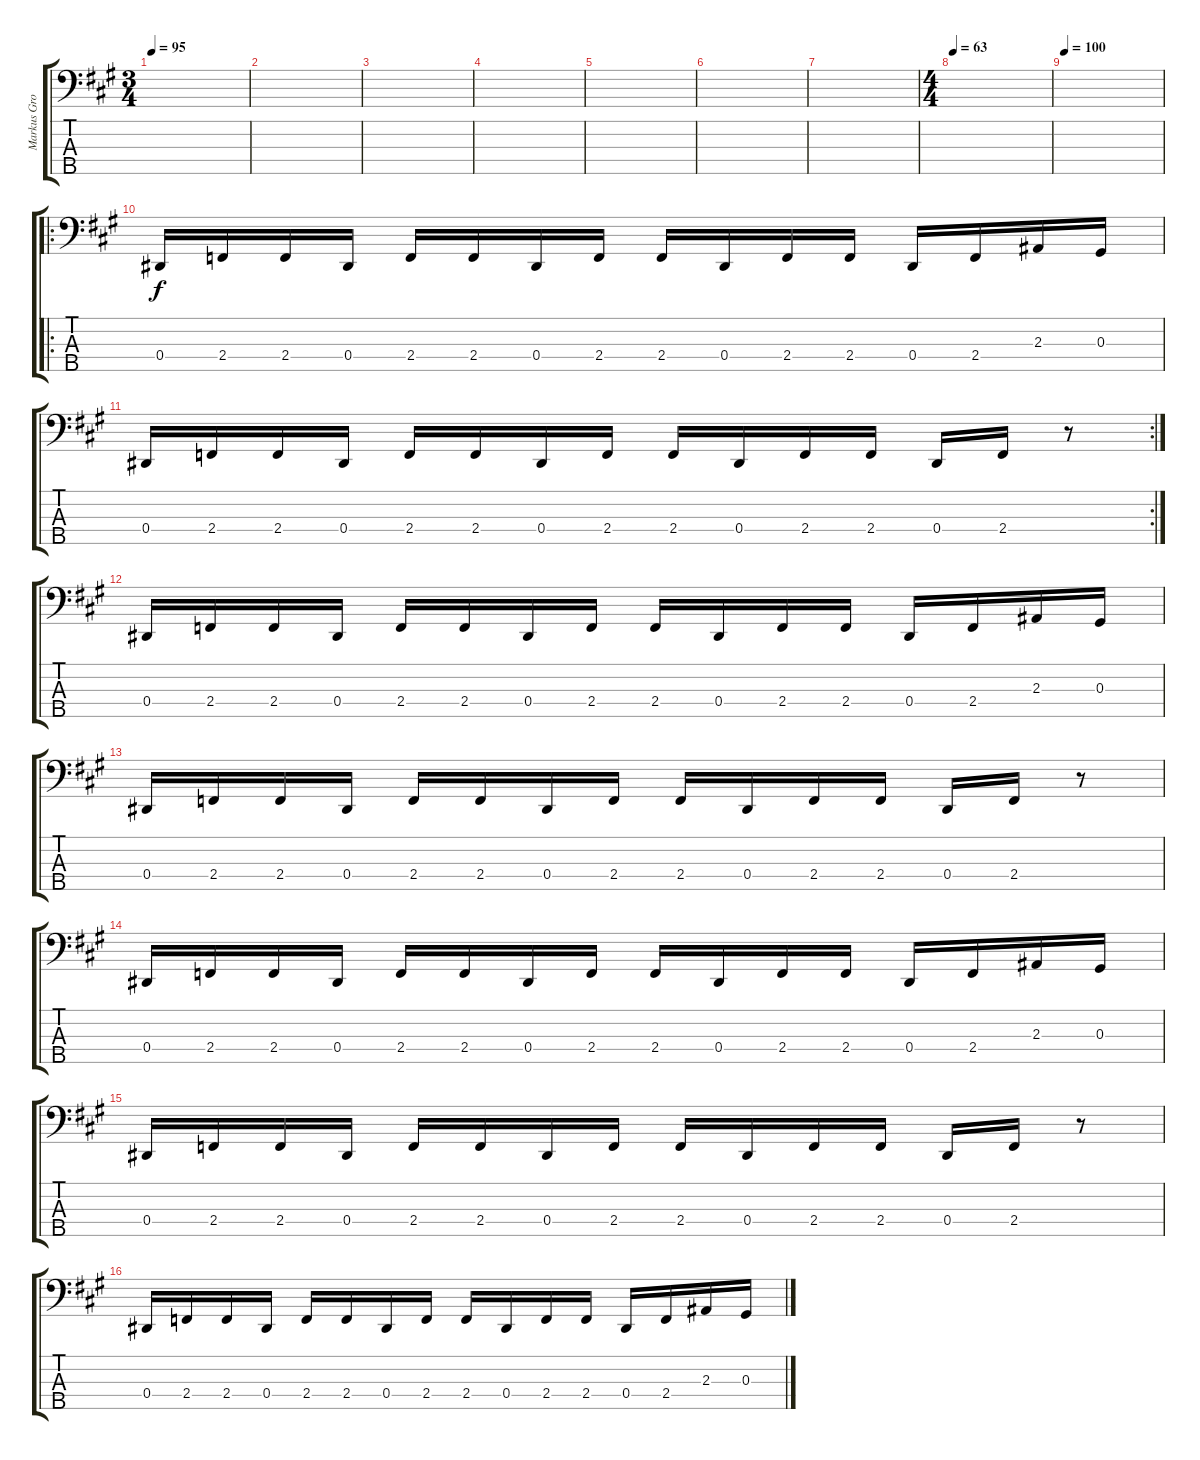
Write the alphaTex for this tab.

\track ("Markus Grosskopf" "Markus Gro") {instrument electricbassfinger}
\staff {score tabs}
\tuning (Gb2 Db2 Ab1 Eb1 Bb0) {hide}
\ts (3 4)
\tempo 95
\clef f4
\ks f#minor
|
|
|
|
|
|
|
\ts (4 4)
\tempo 63
|
\tempo 100
|
\ro
0.4.16 2.4.16 2.4.16 0.4.16 2.4.16 2.4.16 0.4.16 2.4.16 2.4.16 0.4.16 2.4.16 2.4.16 0.4.16 2.4.16 2.3.16 0.3.16 |
\rc 2
0.4.16 2.4.16 2.4.16 0.4.16 2.4.16 2.4.16 0.4.16 2.4.16 2.4.16 0.4.16 2.4.16 2.4.16 0.4.16 2.4.16 r.8 |
0.4.16 2.4.16 2.4.16 0.4.16 2.4.16 2.4.16 0.4.16 2.4.16 2.4.16 0.4.16 2.4.16 2.4.16 0.4.16 2.4.16 2.3.16 0.3.16 |
0.4.16 2.4.16 2.4.16 0.4.16 2.4.16 2.4.16 0.4.16 2.4.16 2.4.16 0.4.16 2.4.16 2.4.16 0.4.16 2.4.16 r.8 |
0.4.16 2.4.16 2.4.16 0.4.16 2.4.16 2.4.16 0.4.16 2.4.16 2.4.16 0.4.16 2.4.16 2.4.16 0.4.16 2.4.16 2.3.16 0.3.16 |
0.4.16 2.4.16 2.4.16 0.4.16 2.4.16 2.4.16 0.4.16 2.4.16 2.4.16 0.4.16 2.4.16 2.4.16 0.4.16 2.4.16 r.8 |
0.4.16 2.4.16 2.4.16 0.4.16 2.4.16 2.4.16 0.4.16 2.4.16 2.4.16 0.4.16 2.4.16 2.4.16 0.4.16 2.4.16 2.3.16 0.3.16
